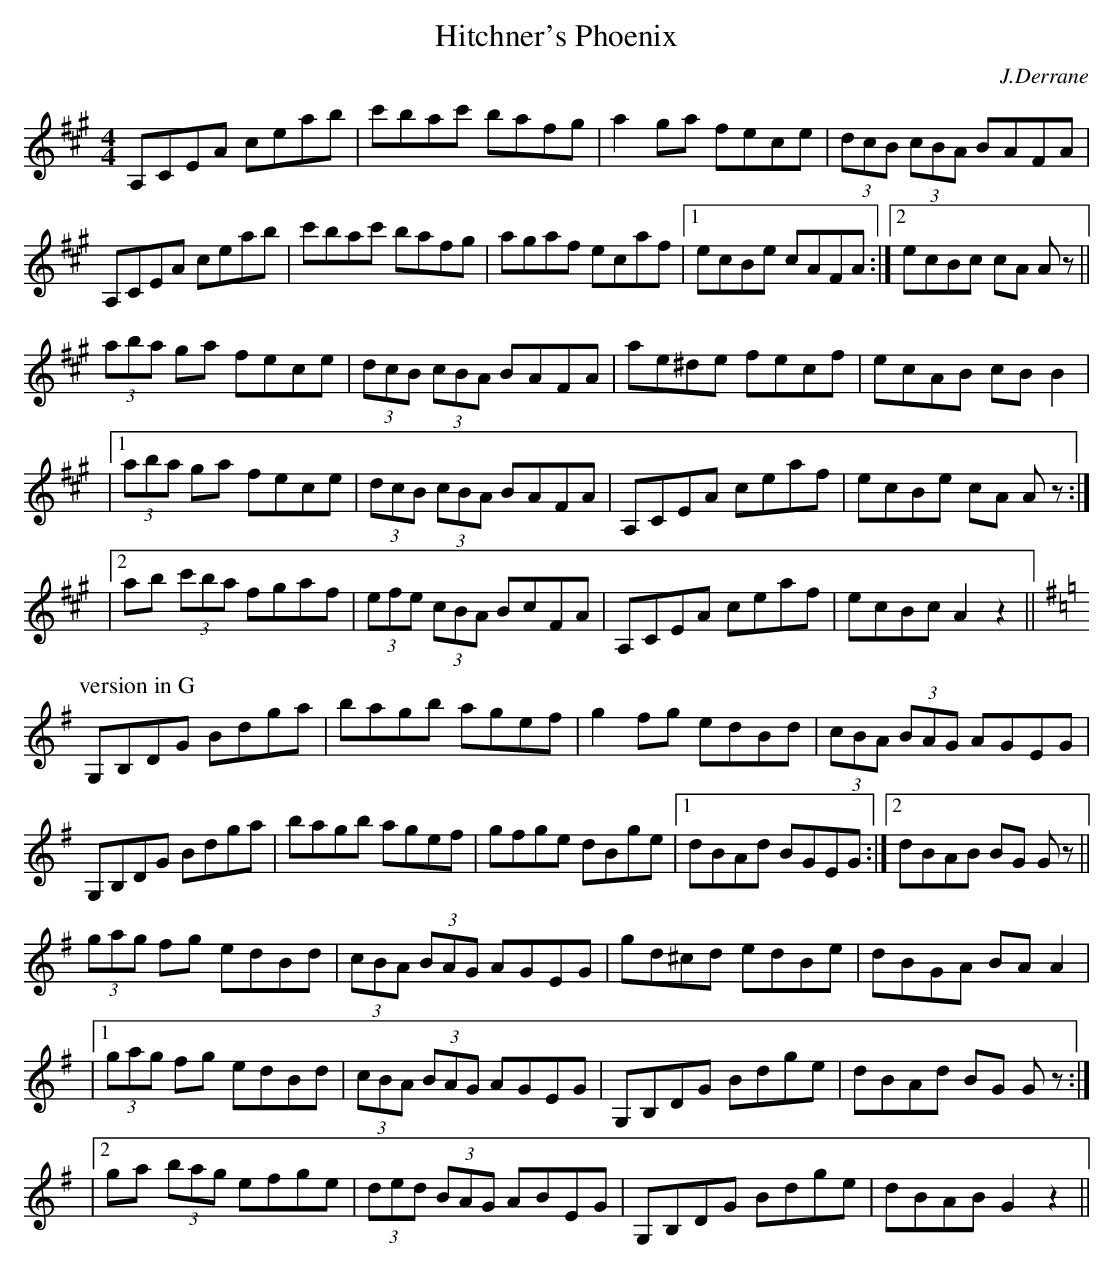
X:1
T: Hitchner's Phoenix
C: J.Derrane
M: 4/4
L: 1/8
K: A %original key
A,CEA ceab | c'bac' bafg | a2 ga fece | (3dcB (3cBA BAFA |
A,CEA ceab | c'bac' bafg | agaf ecaf |1 ecBe cAFA :|2 ecBc cA Az ||
(3aba ga fece | (3dcB (3cBA BAFA | ae^de fecf | ecAB cB B2 |
|1 (3aba ga fece | (3dcB (3cBA BAFA | A,CEA ceaf | ecBe cA Az :|
|2 ab (3c'ba fgaf | (3efe (3cBA BcFA | A,CEA ceaf | ecBc A2 z2 ||
w: %blank line
w: %blank line
P: version in G
K: G
G,B,DG Bdga | bagb agef | g2 fg edBd | (3cBA (3BAG AGEG |
G,B,DG Bdga | bagb agef | gfge dBge |1 dBAd BGEG :|2 dBAB BG Gz ||
(3gag fg edBd | (3cBA (3BAG AGEG | gd^cd edBe | dBGA BA A2 |
|1 (3gag fg edBd | (3cBA (3BAG AGEG | G,B,DG Bdge | dBAd BG Gz :|
|2 ga (3bag efge | (3ded (3BAG ABEG | G,B,DG Bdge | dBAB G2 z2 ||
